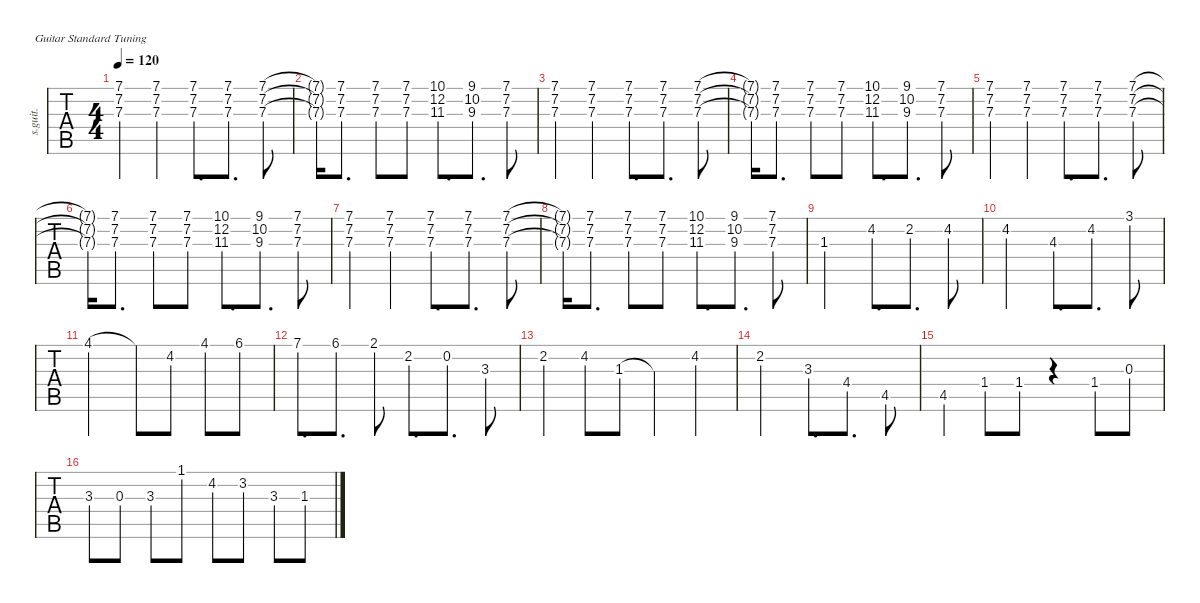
\defaultSystemsLayout 4
\hideDynamics
\bracketExtendMode nobrackets
\otherSystemsTrackNameOrientation horizontal
\track ("Steel Guitar" "s.guit.") {instrument acousticguitarsteel}
\staff {tabs}
\tuning (E4 B3 G3 D3 A2 E2)
\ts (4 4)
\tempo 120
\clef g2
\ks c
(7.2 7.1 7.3).4{dy mf} (7.2 7.1 7.3).4 (7.2 7.1 7.3).8{d} (7.2 7.1 7.3).8{d} (7.2 7.1 7.3).8 |
(7.2{t} 7.3{t} 7.1{t}).16 (7.2 7.1 7.3).8{d} (7.2 7.1 7.3).8 (7.1 7.3 7.2).8 (11.3 10.1 12.2).8{d} (9.3 10.2 9.1).8{d} (7.1 7.3 7.2).8 |
(7.2 7.1 7.3).4 (7.2 7.1 7.3).4 (7.2 7.1 7.3).8{d} (7.2 7.1 7.3).8{d} (7.2 7.1 7.3).8 |
(7.2{t} 7.3{t} 7.1{t}).16 (7.2 7.1 7.3).8{d} (7.2 7.1 7.3).8 (7.1 7.3 7.2).8 (11.3 10.1 12.2).8{d} (9.3 10.2 9.1).8{d} (7.1 7.3 7.2).8 |
(7.2 7.1 7.3).4 (7.2 7.1 7.3).4 (7.2 7.1 7.3).8{d} (7.2 7.1 7.3).8{d} (7.2 7.1 7.3).8 |
(7.2{t} 7.3{t} 7.1{t}).16 (7.2 7.1 7.3).8{d} (7.2 7.1 7.3).8 (7.1 7.3 7.2).8 (11.3 10.1 12.2).8{d} (9.3 10.2 9.1).8{d} (7.1 7.3 7.2).8 |
(7.2 7.1 7.3).4 (7.2 7.1 7.3).4 (7.2 7.1 7.3).8{d} (7.2 7.1 7.3).8{d} (7.2 7.1 7.3).8 |
(7.2{t} 7.3{t} 7.1{t}).16 (7.2 7.1 7.3).8{d} (7.2 7.1 7.3).8 (7.1 7.3 7.2).8 (11.3 10.1 12.2).8{d} (9.3 10.2 9.1).8{d} (7.1 7.3 7.2).8 |
1.3.2 4.2.8{d} 2.2.8{d} 4.2.8 |
4.2.2 4.3.8{d} 4.2.8{d} 3.1.8 |
4.1.2 4.1{t}.8 4.2.8 4.1.8 6.1.8 |
7.1.8{d} 6.1.8{d} 2.1.8 2.2.8{d} 0.2.8{d} 3.3.8 |
2.2.4 4.2.8 1.3.8 1.3{t}.4 4.2.4 |
2.2.2 3.3.8{d} 4.4.8{d} 4.5.8 |
4.5.4 1.4.8 1.4.8 r.4 1.4.8 0.3.8 |
3.3.8 0.3.8 3.3.8 1.1.8 4.2.8 3.2.8 3.3.8 1.3.8
